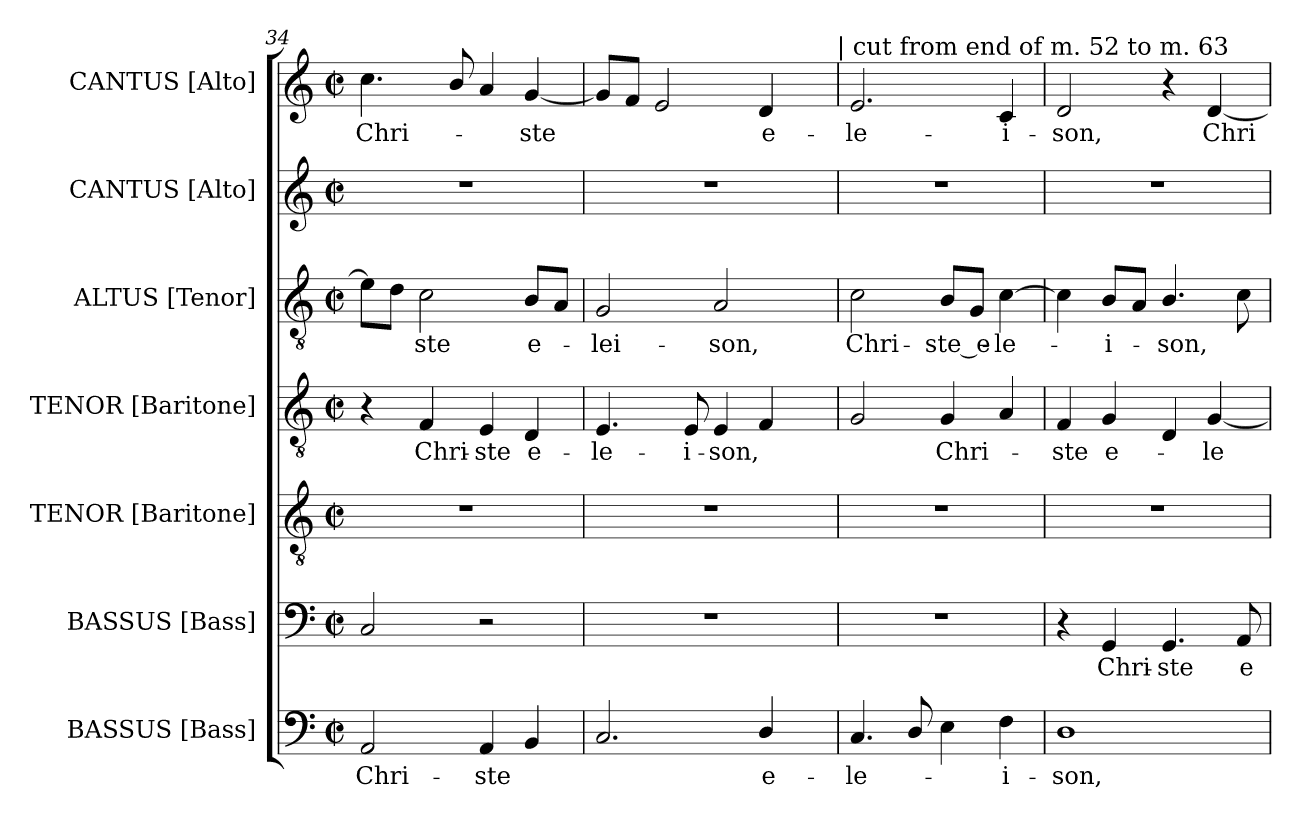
**kern	**text	**kern	**text	**kern	**kern	**text	**kern	**text	**kern	**kern	**text
*part7	*part7	*part6	*part6	*part5	*part4	*part4	*part3	*part3	*part2	*part1	*part1
*staff7	*staff7	*staff6	*staff6	*staff5	*staff4	*staff4	*staff3	*staff3	*staff2	*staff1	*staff1
*I"BASSUS [Bass]	*	*I"BASSUS [Bass]	*	*I"TENOR [Baritone]	*I"TENOR [Baritone]	*	*I"ALTUS [Tenor]	*	*I"CANTUS [Alto]	*I"CANTUS [Alto]	*
*I'B.	*	*I'B.	*	*I'Bar.	*I'Bar.	*	*I'T.	*	*I'A.	*I'A.	*
*clefF4	*	*clefF4	*	*clefGv2	*clefGv2	*	*clefGv2	*	*clefG2	*clefG2	*
*	*	*	*	*ITrd7c12	*ITrd7c12	*	*ITrd7c12	*	*	*	*
*k[]	*	*k[]	*	*k[]	*k[]	*	*k[]	*	*k[]	*k[]	*
*C:	*	*C:	*	*C:	*C:	*	*C:	*	*C:	*C:	*
*M2/2	*	*M2/2	*	*M2/2	*M2/2	*	*M2/2	*	*M2/2	*M2/2	*
*met(c|)	*	*met(c|)	*	*met(c|)	*met(c|)	*	*met(c|)	*	*met(c|)	*met(c|)	*
=34	=34	=34	=34	=34	=34	=34	=34	=34	=34	=34	=34
!	!LO:LY:b:color=#000000	!	!	!	!	!	!	!	!	!	!
!	!	!	!	!	!	!	!	!	!	!	!LO:LY:b:color=#000000
2AAi/	Chri-	2Ci/	.	1r	4r	.	8Ei\L]	.	1r	4.cci\	Chri-
.	.	.	.	.	.	.	8Di\J	.	.	.	.
!	!	!	!	!	!	!LO:LY:b:color=#000000	!	!	!	!	!
!	!	!	!	!	!	!	!	!LO:LY:b:color=#000000	!	!	!
.	.	.	.	.	4FFi/	Chri-	2Ci\	-ste	.	.	.
.	.	.	.	.	.	.	.	.	.	8bi/	.
!	!LO:LY:b:color=#000000	!	!	!	!	!	!	!	!	!	!
!	!	!	!	!	!	!LO:LY:b:color=#000000	!	!	!	!	!
4AAi/	-ste	2r	.	.	4EEi/	-ste	.	.	.	4ai/	.
!	!	!	!	!	!	!LO:LY:b:color=#000000	!	!	!	!	!
!	!	!	!	!	!	!	!	!LO:LY:b:color=#000000	!	!	!
!	!	!	!	!	!	!	!	!	!	!	!LO:LY:b:color=#000000
4BBi/	.	.	.	.	4DDi/	e-	8BBi/L	e-	.	[<4gi/	-ste
.	.	.	.	.	.	.	8AAi/J	.	.	.	.
=35	=35	=35	=35	=35	=35	=35	=35	=35	=35	=35	=35
!	!	!	!	!	!	!LO:LY:b:color=#000000	!	!	!	!	!
!	!	!	!	!	!	!	!	!LO:LY:b:color=#000000	!	!	!
*	*	*	*	*	*	*	*	*	*	*^	*
2.Ci/	.	1r	.	1r	4.EEi/	-le-	2GGi/	-lei-	1r	8gi/L]	2ryy	.
.	.	.	.	.	.	.	.	.	.	8fi/J	.	.
.	.	.	.	.	.	.	.	.	.	2ei/	.	.
!	!	!	!	!	!	!LO:LY:b:color=#000000	!	!	!	!	!	!
.	.	.	.	.	8EEi/	-i-	.	.	.	.	.	.
!	!	!	!	!	!	!LO:LY:b:color=#000000	!	!	!	!	!	!
!	!	!	!	!	!	!	!	!LO:LY:b:color=#000000	!	!	!	!
.	.	.	.	.	4EEi/	-son,	2AAi/	-son,	.	.	4ryy	.
!	!LO:LY:b:color=#000000	!	!	!	!	!	!	!	!	!	!	!
!	!	!	!	!	!	!	!	!	!	!	!	!LO:LY:b:color=#000000
4Di/	e-	.	.	.	4FFi/	.	.	.	.	4di/	8ryy	e-
.	.	.	.	.	.	.	.	.	.	.	16ryy	.
.	.	.	.	.	.	.	.	.	.	.	32ryy	.
.	.	.	.	.	.	.	.	.	.	.	64ryy	.
.	.	.	.	.	.	.	.	.	.	.	128...ryy	.
!	!	!	!	!	!	!	!	!	!	!	!LO:TX:a:t=| cut from end of m. 52 to m. 63	!
.	.	.	.	.	.	.	.	.	.	.	1024ryy	.
*	*	*	*	*	*	*	*	*	*	*v	*v	*
=36	=36	=36	=36	=36	=36	=36	=36	=36	=36	=36	=36
*	*	*	*	*	*	*	*	*	*	*^	*
!	!LO:LY:b:color=#000000	!	!	!	!	!	!	!	!	!	!	!
*	*	*	*	*	*	*	*	*	*	*v	*v	*
*	*	*	*	*	*	*	*	*	*	*^	*
!	!	!	!	!	!	!	!	!LO:LY:b:color=#000000	!	!	!	!
*	*	*	*	*	*	*	*	*	*	*v	*v	*
*	*	*	*	*	*	*	*	*	*	*^	*
!	!	!	!	!	!	!	!	!	!	!	!	!LO:LY:b:color=#000000
*	*	*	*	*	*	*	*	*	*	*v	*v	*
4.Ci/	-le-	1r	.	1r	2GGi/	.	2Ci\	Chri-	1r	2.ei/	-le-
8Di/	.	.	.	.	.	.	.	.	.	.	.
!	!	!	!	!	!	!LO:LY:b:color=#000000	!	!	!	!	!
!	!	!	!	!	!	!	!	!LO:LY:b:color=#000000	!	!	!
4Ei\	.	.	.	.	4GGi/	Chri-	8BBi/L	-ste_e-	.	.	.
.	.	.	.	.	.	.	8GGi/J	.	.	.	.
!	!LO:LY:b:color=#000000	!	!	!	!	!	!	!	!	!	!
!	!	!	!	!	!	!	!	!LO:LY:b:color=#000000	!	!	!
!	!	!	!	!	!	!	!	!	!	!	!LO:LY:b:color=#000000
4Fi\	-i-	.	.	.	4AAi/	.	[>4Ci\	-le-	.	4ci/	-i-
!!LO:LB:g=z
=37	=37	=37	=37	=37	=37	=37	=37	=37	=37	=37	=37
!	!LO:LY:b:color=#000000	!	!	!	!	!	!	!	!	!	!
!	!	!	!	!	!	!LO:LY:b:color=#000000	!	!	!	!	!
!	!	!	!	!	!	!	!	!	!	!	!LO:LY:b:color=#000000
1Di	-son,	4r	.	1r	4FFi/	-ste	4Ci\]	.	1r	2di/	-son,
!	!	!	!LO:LY:b:color=#000000	!	!	!	!	!	!	!	!
!	!	!	!	!	!	!LO:LY:b:color=#000000	!	!	!	!	!
!	!	!	!	!	!	!	!	!LO:LY:b:color=#000000	!	!	!
.	.	4GGi/	Chri-	.	4GGi/	e-	8BBi/L	-i-	.	.	.
.	.	.	.	.	.	.	8AAi/J	.	.	.	.
!	!	!	!LO:LY:b:color=#000000	!	!	!	!	!	!	!	!
!	!	!	!	!	!	!	!	!LO:LY:b:color=#000000	!	!	!
.	.	4.GGi/	-ste	.	4DDi/	.	4.BBi/	-son,	.	4r	.
!	!	!	!	!	!	!LO:LY:b:color=#000000	!	!	!	!	!
!	!	!	!	!	!	!	!	!	!	!	!LO:LY:b:color=#000000
.	.	.	.	.	[<4GGi/	-le-	.	.	.	[<4di/	Chri-
!	!	!	!LO:LY:b:color=#000000	!	!	!	!	!	!	!	!
.	.	8AAi/	e-	.	.	.	8Ci\	.	.	.	.
=	=	=	=	=	=	=	=	=	=	=	=
*-	*-	*-	*-	*-	*-	*-	*-	*-	*-	*-	*-
